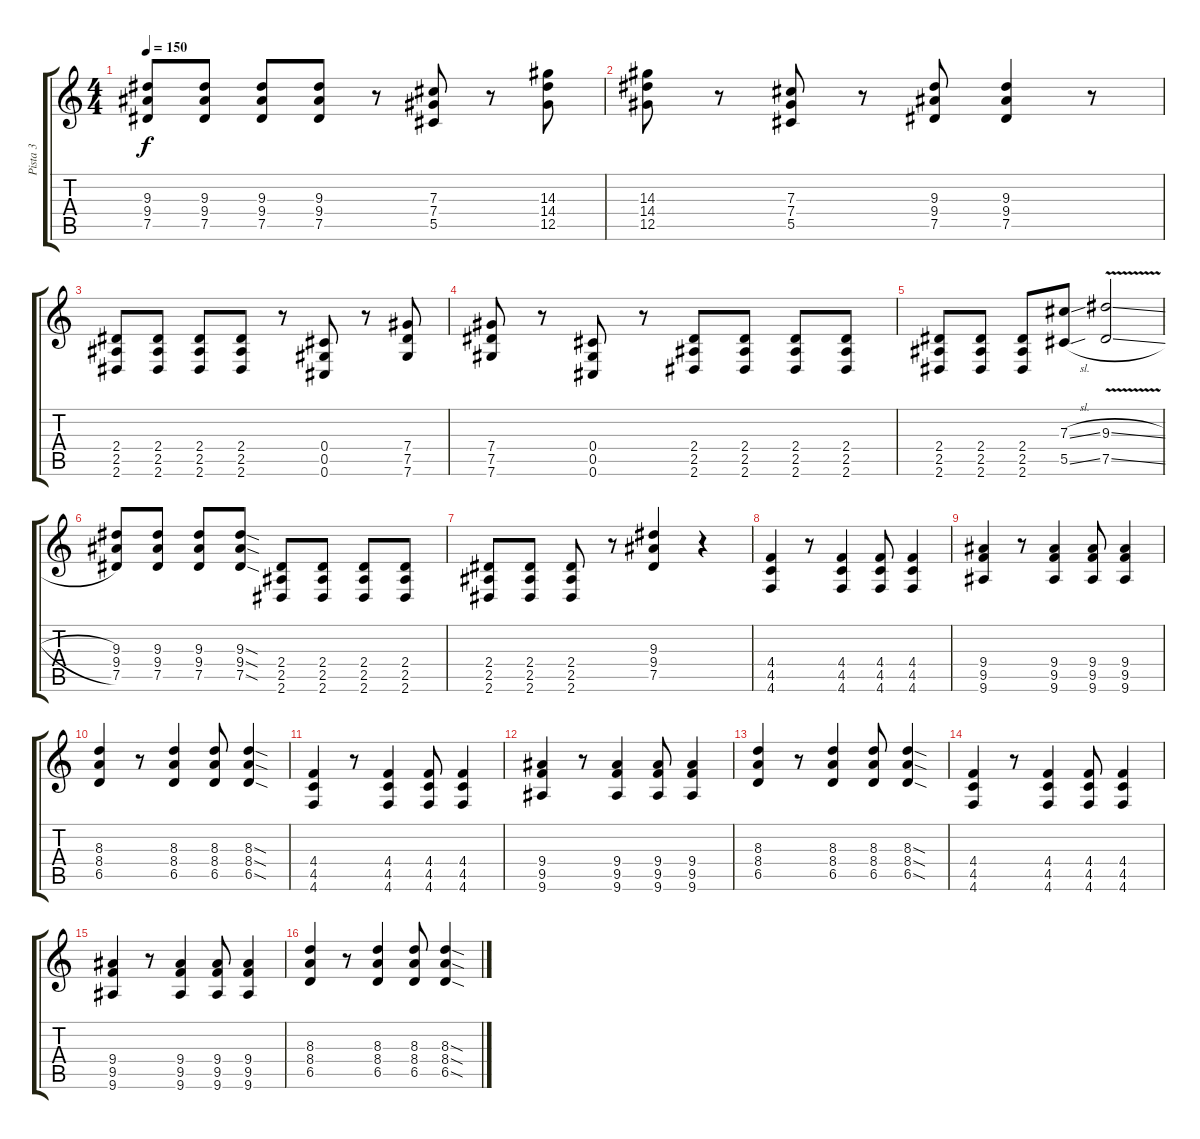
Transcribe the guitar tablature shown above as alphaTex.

\track ("Pista 3" "Pista 3") {instrument distortionguitar}
\staff {score tabs}
\tuning (Eb4 Bb3 Gb3 Db3 Ab2 Db2) {hide}
\ts (4 4)
\tempo 150
\clef g2
\ks c
(9.3 9.4 7.5).8{dy f} (9.3 9.4 7.5).8 (9.3 9.4 7.5).8 (9.3 9.4 7.5).8 r.8 (7.3 7.4 5.5).8 r.8 (14.3 14.4 12.5).8 |
(14.3 14.4 12.5).8 r.8 (7.3 7.4 5.5).8 r.8 (9.3 9.4 7.5).8 (9.3 9.4 7.5).4 r.8 |
(2.4 2.5 2.6).8 (2.4 2.5 2.6).8 (2.4 2.5 2.6).8 (2.4 2.5 2.6).8 r.8 (0.4 0.5 0.6).8 r.8 (7.4 7.5 7.6).8 |
(7.4 7.5 7.6).8 r.8 (0.4 0.5 0.6).8 r.8 (2.4 2.5 2.6).8 (2.4 2.5 2.6).8 (2.4 2.5 2.6).8 (2.4 2.5 2.6).8 |
(2.4 2.5 2.6).8 (2.4 2.5 2.6).8 (2.4 2.5 2.6).8 (7.3{sl} 5.5{sl}).8 (9.3{v sl} 7.5{v sl}).2 |
(9.3 9.4 7.5).8 (9.3 9.4 7.5).8 (9.3 9.4 7.5).8 (9.3{sod} 9.4{sod} 7.5{sod}).8 (2.4 2.5 2.6).8 (2.4 2.5 2.6).8 (2.4 2.5 2.6).8 (2.4 2.5 2.6).8 |
(2.4 2.5 2.6).8 (2.4 2.5 2.6).8 (2.4 2.5 2.6).8 r.8 (9.3 9.4 7.5).4 r.4 |
(4.4 4.5 4.6).4 r.8 (4.4 4.5 4.6).4 (4.4 4.5 4.6).8 (4.4 4.5 4.6).4 |
(9.4 9.5 9.6).4 r.8 (9.4 9.5 9.6).4 (9.4 9.5 9.6).8 (9.4 9.5 9.6).4 |
(8.3 8.4 6.5).4 r.8 (8.3 8.4 6.5).4 (8.3 8.4 6.5).8 (8.3{sod} 8.4{sod} 6.5{sod}).4 |
(4.4 4.5 4.6).4 r.8 (4.4 4.5 4.6).4 (4.4 4.5 4.6).8 (4.4 4.5 4.6).4 |
(9.4 9.5 9.6).4 r.8 (9.4 9.5 9.6).4 (9.4 9.5 9.6).8 (9.4 9.5 9.6).4 |
(8.3 8.4 6.5).4 r.8 (8.3 8.4 6.5).4 (8.3 8.4 6.5).8 (8.3{sod} 8.4{sod} 6.5{sod}).4 |
(4.4 4.5 4.6).4 r.8 (4.4 4.5 4.6).4 (4.4 4.5 4.6).8 (4.4 4.5 4.6).4 |
(9.4 9.5 9.6).4 r.8 (9.4 9.5 9.6).4 (9.4 9.5 9.6).8 (9.4 9.5 9.6).4 |
(8.3 8.4 6.5).4 r.8 (8.3 8.4 6.5).4 (8.3 8.4 6.5).8 (8.3{sod} 8.4{sod} 6.5{sod}).4
